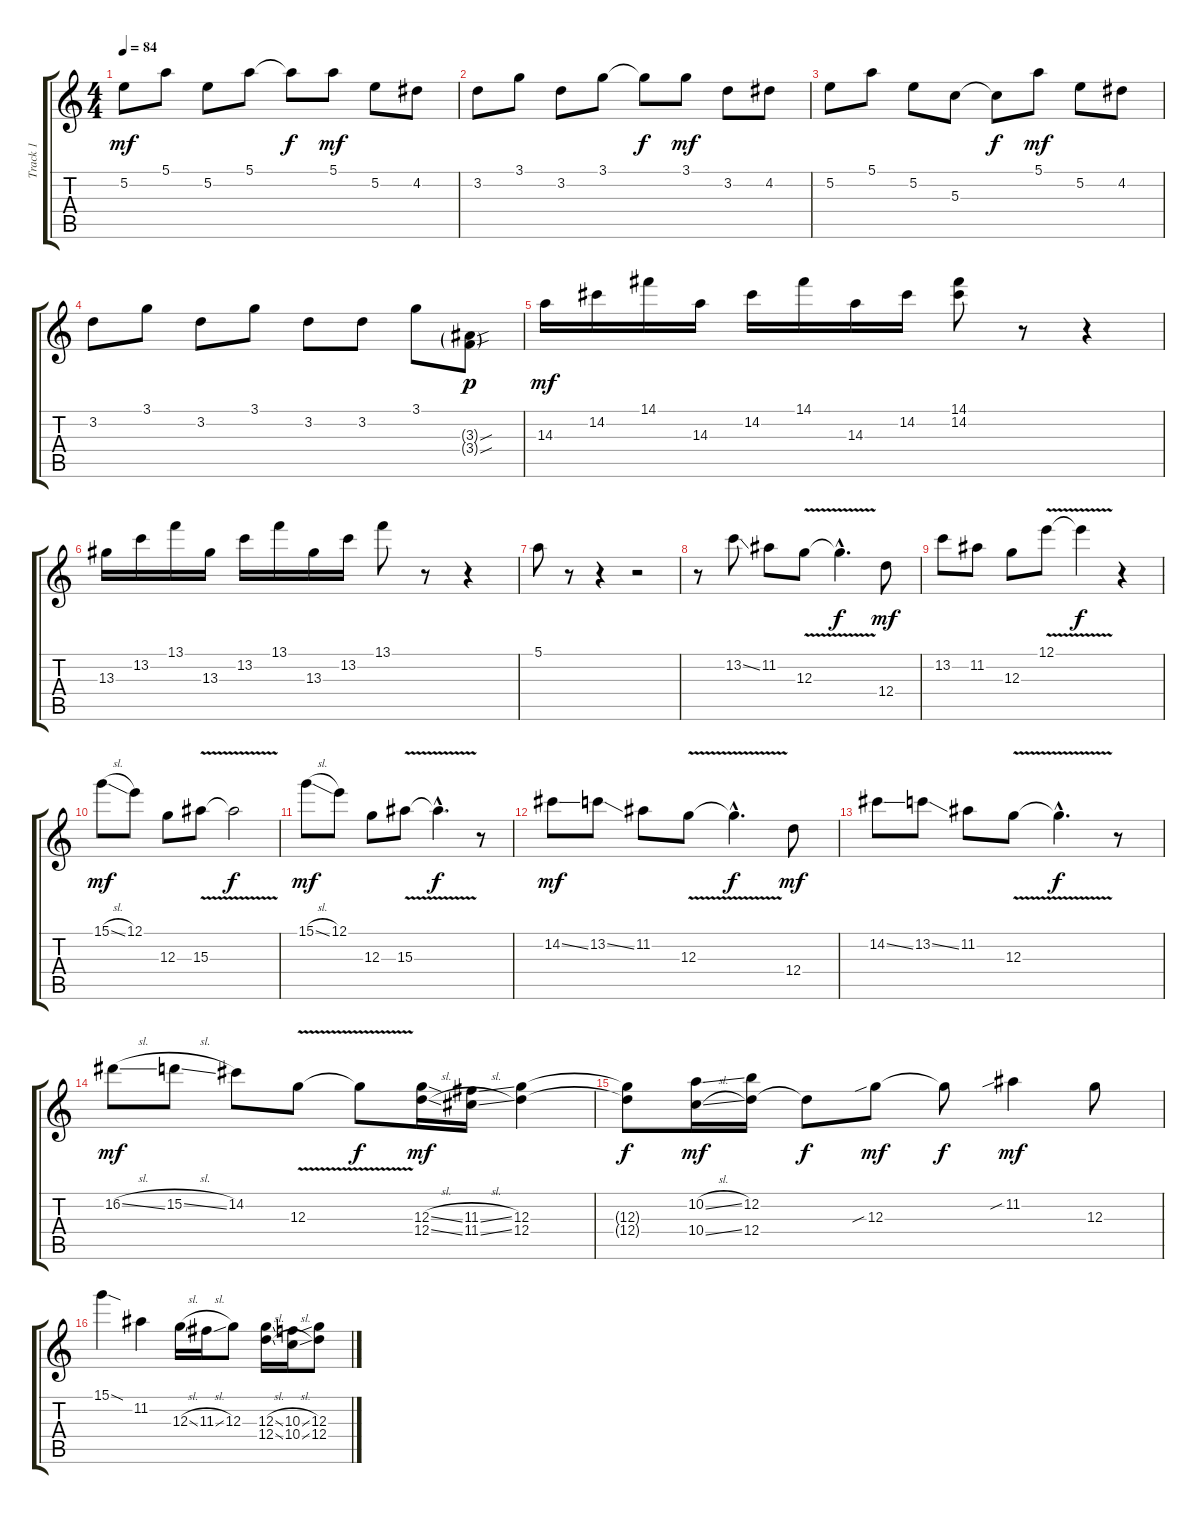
\track ("Track 1" "Track 1") {instrument electricguitarclean}
\staff {score tabs}
\tuning (E4 B3 G3 D3 A2 E2) {hide}
\ts (4 4)
\tempo 84
\clef g2
\ks c
5.2.8{dy mf} 5.1.8 5.2.8 5.1.8 5.1{t}.8{dy f} 5.1.8{dy mf} 5.2.8 4.2.8 |
3.2.8 3.1.8 3.2.8 3.1.8 3.1{t}.8{dy f} 3.1.8{dy mf} 3.2.8 4.2.8 |
5.2.8 5.1.8 5.2.8 5.3.8 5.3{t}.8{dy f} 5.1.8{dy mf} 5.2.8 4.2.8 |
3.2.8 3.1.8 3.2.8 3.1.8 3.2.8 3.2.8 3.1.8 (3.3{sou g} 3.4{sou g}).8{dy p} |
14.3.16{dy mf} 14.2.16 14.1.16 14.3.16 14.2.16 14.1.16 14.3.16 14.2.16 (14.1 14.2).8 r.8 r.4 |
13.3.16 13.2.16 13.1.16 13.3.16 13.2.16 13.1.16 13.3.16 13.2.16 13.1.8 r.8 r.4 |
5.1.8 r.8 r.4 r.2 |
r.8 13.2{ss}.8 11.2.8 12.3{v}.8 12.3{hac t}.4{d dy f} 12.4.8{dy mf} |
13.2.8 11.2.8 12.3.8 12.1{v}.8 12.1{t}.4{dy f} r.4 |
15.1{sl}.8{dy mf} 12.1.8 12.3.8 15.3{v}.8 15.3{t}.2{dy f} |
15.1{sl}.8{dy mf} 12.1.8 12.3.8 15.3{v}.8 15.3{hac t}.4{d dy f} r.8 |
14.2{ss}.8{dy mf} 13.2{ss}.8 11.2.8 12.3{v}.8 12.3{hac t}.4{d dy f} 12.4.8{dy mf} |
14.2{ss}.8 13.2{ss}.8 11.2.8 12.3{v}.8 12.3{hac t}.4{d dy f} r.8 |
16.2{sl}.8{dy mf} 15.2{sl}.8 14.2.8 12.3{v}.8 12.3{t}.8{dy f} (12.3{sl} 12.4{sl}).16{dy mf} (11.3{sl} 11.4{sl}).16 (12.3 12.4).4 |
(12.3{t} 12.4{t}).8{dy f} (10.2{sl} 10.4{sl}).16{dy mf} (12.2 12.4).16 12.4{t}.8{dy f} 12.3{sib}.8{dy mf} 12.3{t}.8{dy f} 11.2{sib}.4{dy mf} 12.3.8 |
15.1{sod}.4 11.2.4 12.3{sl}.16 11.3{sl}.16 12.3.8 (12.3{sl} 12.4{sl}).16 (10.3{sl} 10.4{sl}).16 (12.3 12.4).8
